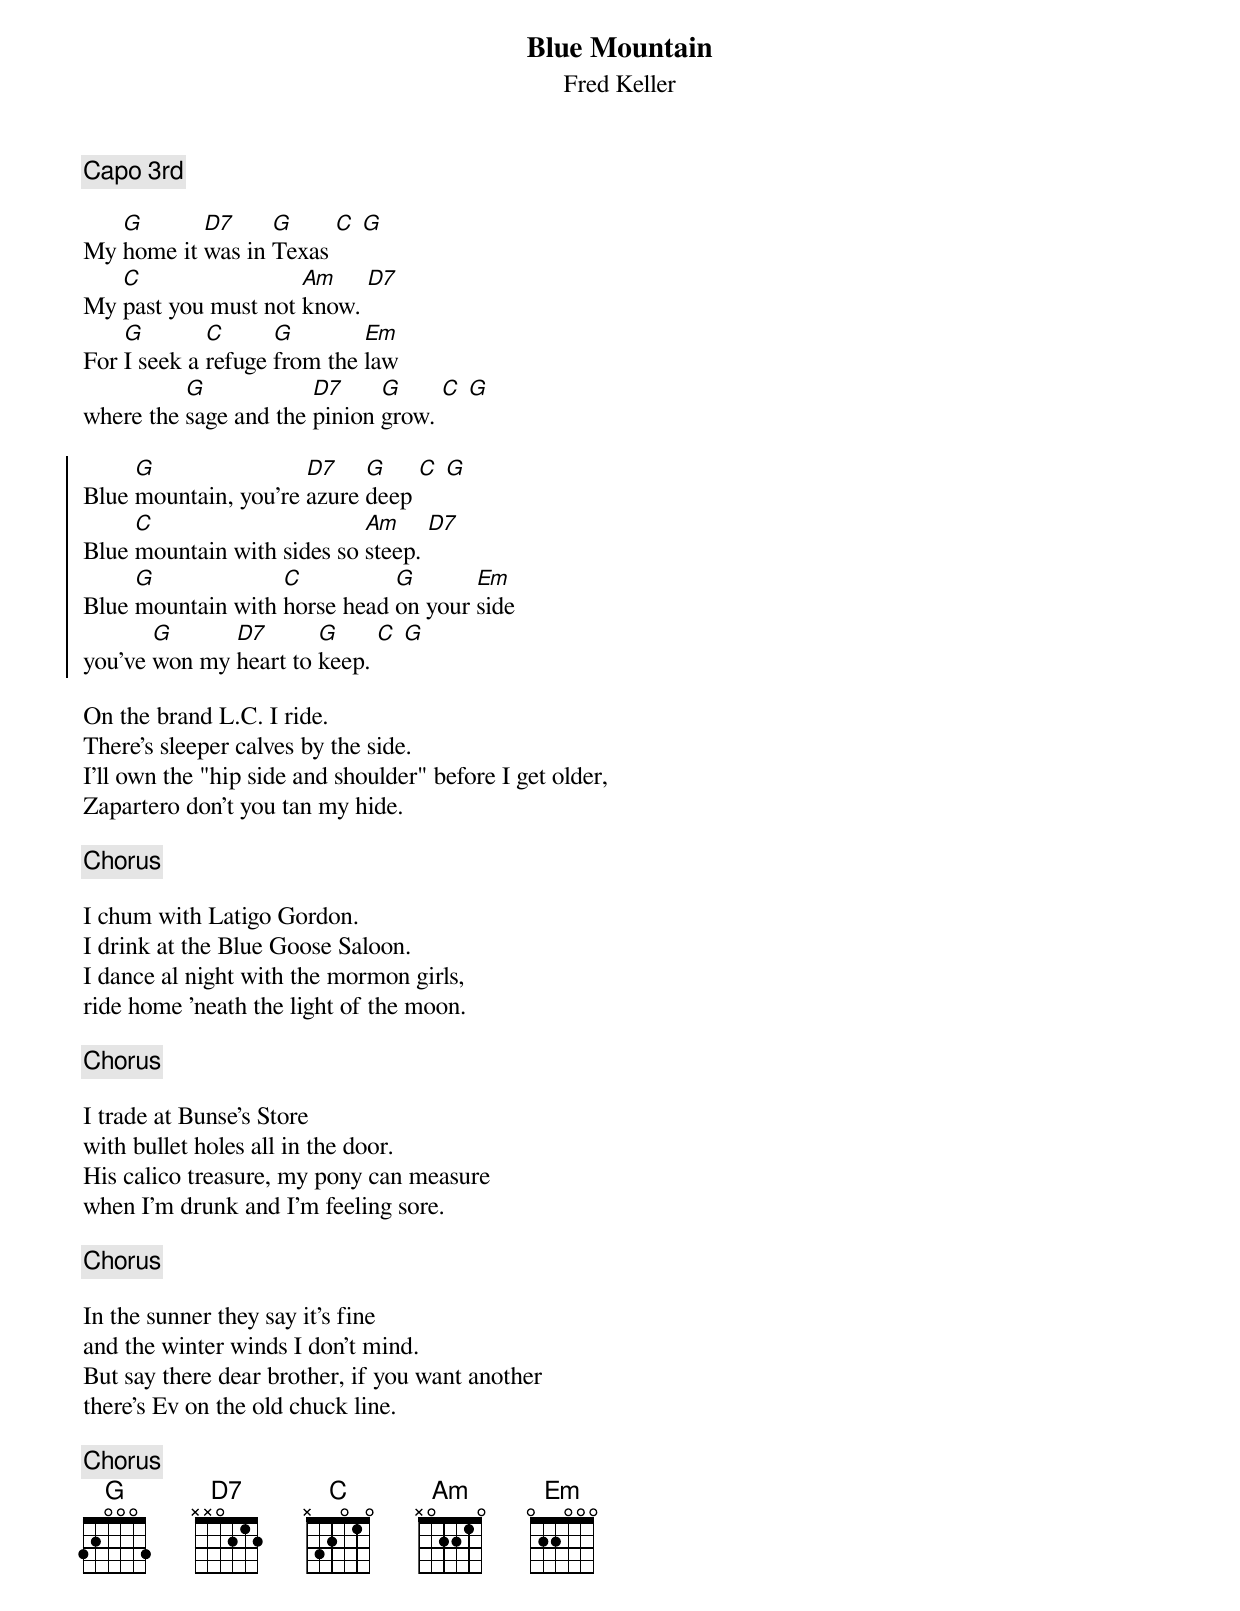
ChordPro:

{t:Blue Mountain}
{st:Fred Keller}
{c:Capo 3rd}

My [G]home it [D7]was in [G]Texas [C] [G]
My [C]past you must not [Am]know. [D7]
For [G]I seek a [C]refuge [G]from the [Em]law
where the [G]sage and the [D7]pinion [G]grow. [C] [G]

{soc}
Blue [G]mountain, you're [D7]azure [G]deep [C] [G]
Blue [C]mountain with sides so [Am]steep. [D7]
Blue [G]mountain with [C]horse head [G]on your [Em]side
you've [G]won my [D7]heart to [G]keep. [C] [G]
{eoc}

On the brand L.C. I ride.
There's sleeper calves by the side.
I'll own the "hip side and shoulder" before I get older,
Zapartero don't you tan my hide.

{c:Chorus}

I chum with Latigo Gordon.
I drink at the Blue Goose Saloon.
I dance al night with the mormon girls,
ride home 'neath the light of the moon.

{c:Chorus}

I trade at Bunse's Store
with bullet holes all in the door.
His calico treasure, my pony can measure
when I'm drunk and I'm feeling sore.

{c:Chorus}

In the sunner they say it's fine
and the winter winds I don't mind.
But say there dear brother, if you want another
there's Ev on the old chuck line.

{c:Chorus}
